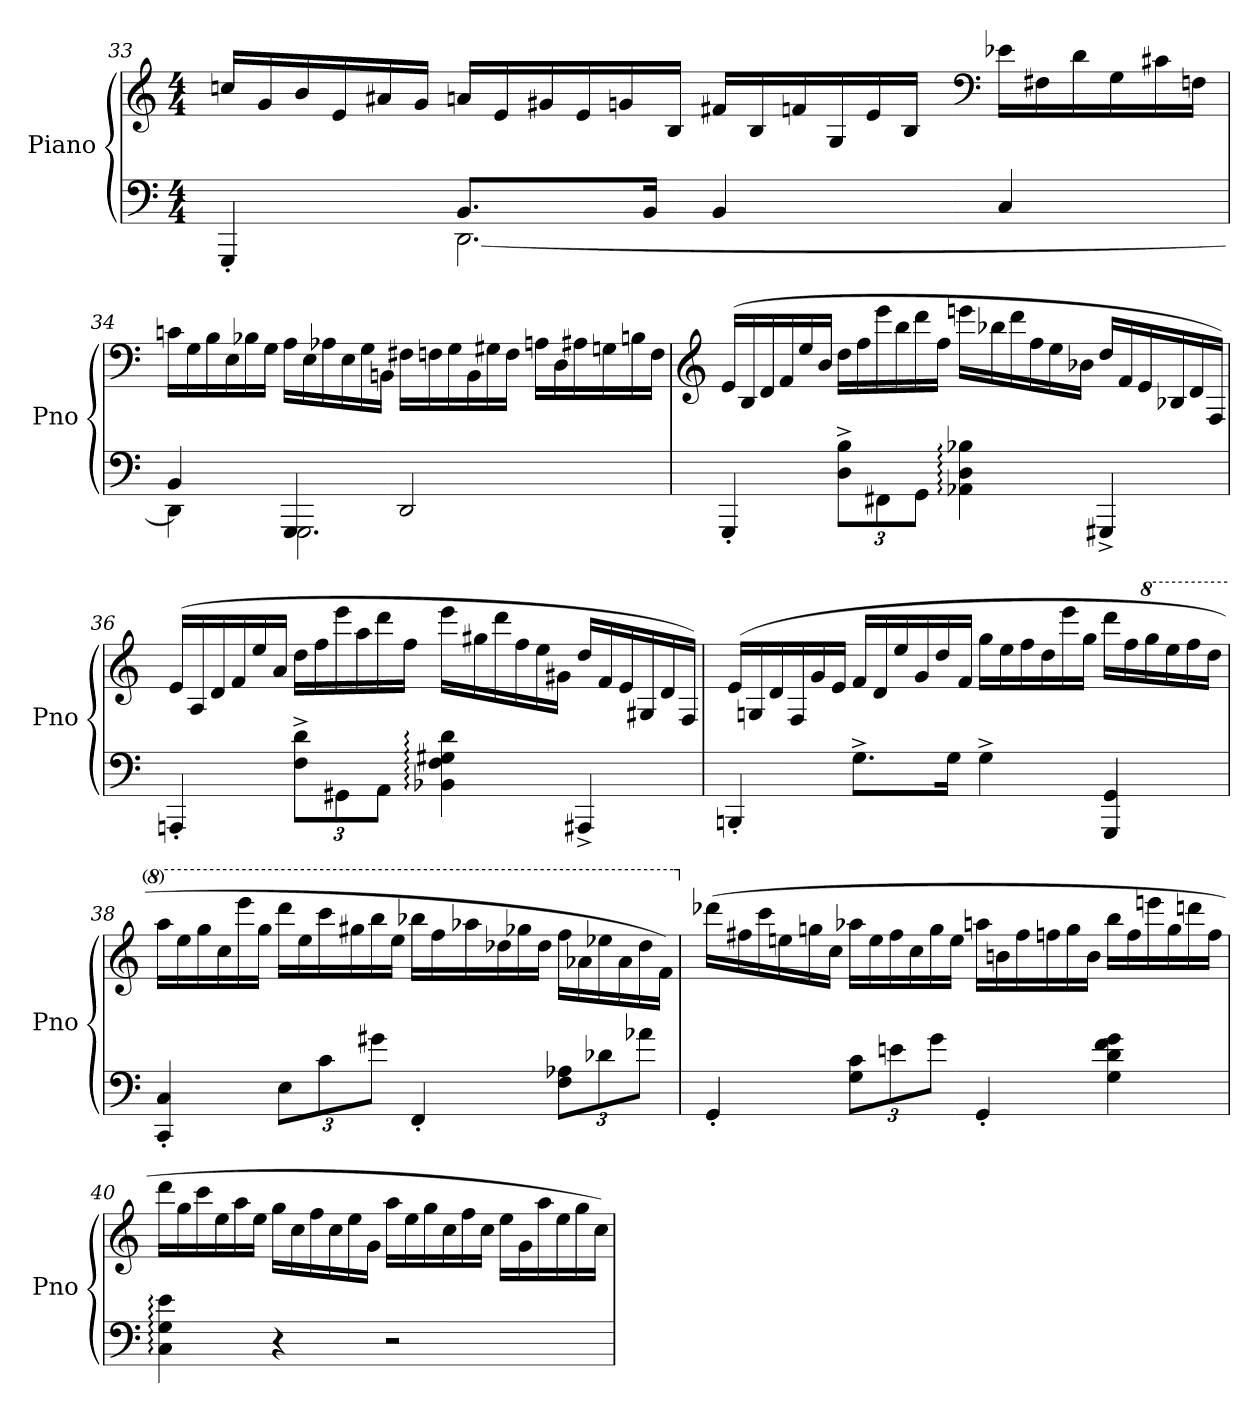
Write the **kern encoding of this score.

**kern	**kern
*part1	*part1
*staff2	*staff1
*I"Piano	*
*I'Pno	*
*clefF4	*clefG2
*k[]	*k[]
*M4/4	*M4/4
=33	=33
*^	*
*	*	*Xtuplet
4GGG'/	4ryy	24ccn/LL
.	.	24g/
.	.	24b/
.	.	24e/
.	.	24a#X/
.	.	24g/JJ
8.BB/L	[2.DD\	24an/LL
.	.	24e/
.	.	24g#X/
.	.	24e/
.	.	24gn/
16BB/Jk	.	.
.	.	24B/JJ
4BB/	.	24f#X/LL
.	.	24B/
.	.	24fn/
.	.	24G/
.	.	24e/
.	.	24B/JJ
*	*	*clefF4
4C/	.	24e-X\LL
.	.	24F#X\
.	.	24d\
.	.	24G\
.	.	24c#X\
.	.	24Fn\JJ
=34	=34	=34
4BB/	4DD\]	24cn\LL
.	.	24G\
.	.	24B\
.	.	24E\
.	.	24B-X\
.	.	24G\JJ
4GGG/	2.GGG\	24A\LL
.	.	24E\
.	.	24A-X\
.	.	24E\
.	.	24G\
.	.	24BBn\JJ
2DD/	.	24F#X\LL
.	.	24Fn\
.	.	24G\
.	.	24BB\
.	.	24G#X\
.	.	24F\JJ
.	.	24An\LL
.	.	24D\
.	.	24A#X\
.	.	24Gn\
.	.	24Bn\
.	.	24F\JJ
*v	*v	*
=35	=35
*	*clefG2
4GGG'/	(>24e/LL
.	24B/
.	24d/
.	24f/
.	24ee/
.	24b/JJ
*Xbrackettup	*
12D\^ 12B\^L	24dd\LL
.	24ff\
12FF#X\	24eee\
.	24bb\
12GG\J	24ddd\
.	24ff\JJ
4AA-X\: 4D\: 4B-X\:	24eeen\LL
.	24bb-X\
.	24ddd\
.	24ff\
.	24ee\
.	24b-X\JJ
4GGG#X^/	24dd/LL
.	24f/
.	24e/
.	24B-X/
.	24d/
.	24F/JJ)
=36	=36
4AAAn'/	(>24e/LL
.	24A/
.	24d/
.	24f/
.	24ee/
.	24a/JJ
12F\^ 12d\^L	24dd\LL
.	24ff\
12GG#X\	24eee\
.	24aa\
12AA\J	24ddd\
.	24ff\JJ
4BB-X\: 4F\: 4G#X\: 4d\:	24eee\LL
.	24gg#X\
.	24ddd\
.	24ff\
.	24ee\
.	24g#X\JJ
4AAA#X^/	24dd/LL
.	24f/
.	24e/
.	24G#X/
.	24d/
.	24F/JJ)
=37	=37
4BBBn'/	(>24e/LL
.	24Gn/
.	24d/
.	24F/
.	24g/
.	24e/JJ
8.G^\L	24f/LL
.	24d/
.	24ee/
.	24g/
.	24dd/
16G\Jk	.
.	24f/JJ
4G^\	24gg\LL
.	24ee\
.	24ff\
.	24dd\
.	24eee\
.	24gg\JJ
4GGG/ 4GG/	24ddd\LL
.	24ff\
*	*8va
.	24ggg\
.	24eee\
.	24fff\
.	24ddd\JJ
=38	=38
4CC/' 4C/'	24aaa\LL
.	24eee\
.	24ggg\
.	24ccc\
.	24eeee\
.	24ggg\JJ
12E\L	24dddd\LL
.	24eee\
12c\	24cccc\
.	24ggg#X\
12g#X\J	24bbb\
.	24eee\JJ
4FF'/	24bbb-X\LL
.	24fff\
.	24aaa-X\
.	24ddd-X\
.	24ggg-X\
.	24ddd-\JJ
12F\ 12A-X\L	24fff\LL
.	24aa-X\
12d-X\	24eee-X\
.	24aa-\
12a-X\J	24ddd-\
.	24ff\JJ)
=39	=39
*	*X8va
4GG'/	(>24ddd-X\LL
.	24ff#X\
.	24ccc\
.	24een\
.	24ggn\
.	24cc\JJ
12G\ 12c\L	24aa-X\LL
.	24ee\
12en\	24ff#\
.	24cc\
12g\J	24gg\
.	24ee\JJ
4GG'/	24aan\LL
.	24bn\
.	24ff#\
.	24ffn\
.	24gg\
.	24b\JJ
4G\ 4d\ 4f\ 4g\	24bb\LL
.	24ff\
.	24eeen\
.	24gg\
.	24dddn\
.	24ff\JJ
=40	=40
4C\: 4G\: 4e\:	24ddd\LL
.	24gg\
.	24ccc\
.	24ee\
.	24aa\
.	24ee\JJ
4r	24gg\LL
.	24cc\
.	24ff\
.	24cc\
.	24ee\
.	24g\JJ
2r	24aa\LL
.	24ee\
.	24gg\
.	24cc\
.	24ff\
.	24cc\JJ
.	24ee\LL
.	24g\
.	24aa\
.	24ee\
.	24gg\
.	24cc\JJ)
=	=
*-	*-
